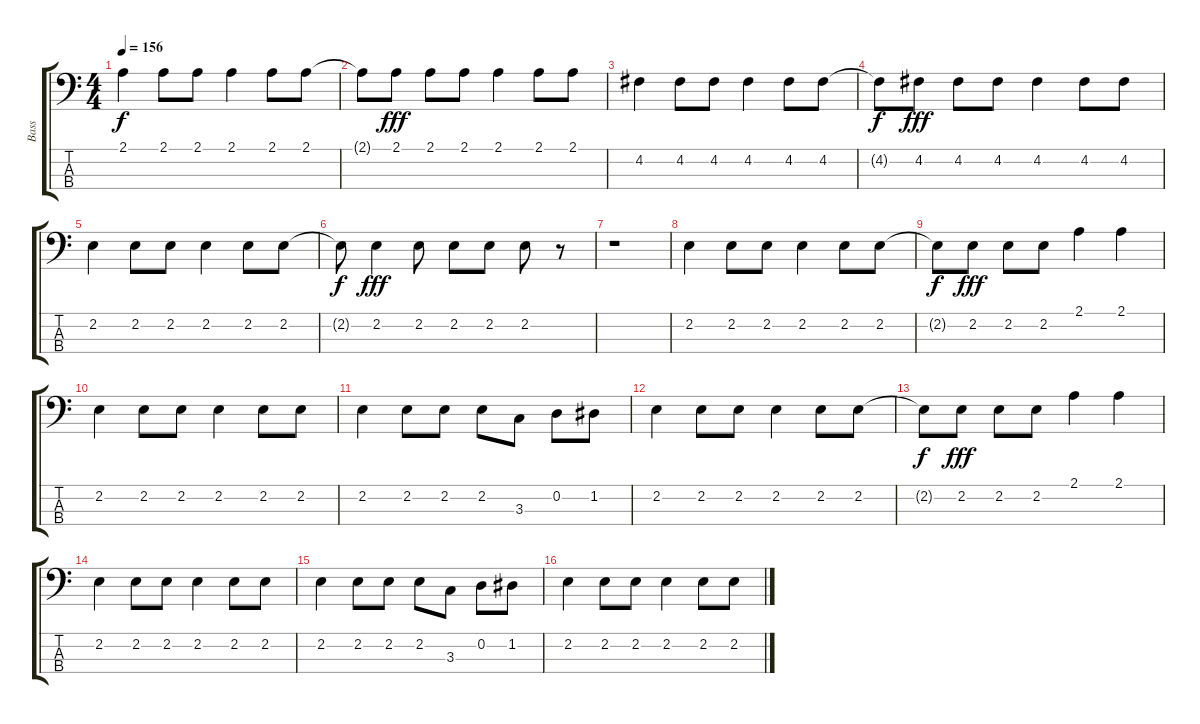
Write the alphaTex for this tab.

\track ("Bass" "Bass") {instrument electricbassfinger}
\staff {score tabs}
\tuning (G2 D2 A1 E1) {hide}
\ts (4 4)
\tempo 156
\clef f4
\ks c
2.1.4{dy f} 2.1.8 2.1.8 2.1.4 2.1.8 2.1.8 |
2.1{t}.8 2.1.8{dy fff} 2.1.8 2.1.8 2.1.4 2.1.8 2.1.8 |
4.2.4 4.2.8 4.2.8 4.2.4 4.2.8 4.2.8 |
4.2{t}.8{dy f} 4.2.8{dy fff} 4.2.8 4.2.8 4.2.4 4.2.8 4.2.8 |
2.2.4 2.2.8 2.2.8 2.2.4 2.2.8 2.2.8 |
2.2{t}.8{dy f} 2.2.4{dy fff} 2.2.8 2.2.8 2.2.8 2.2.8 r.8 |
r.1 |
2.2.4 2.2.8 2.2.8 2.2.4 2.2.8 2.2.8 |
2.2{t}.8{dy f} 2.2.8{dy fff} 2.2.8 2.2.8 2.1.4 2.1.4 |
2.2.4 2.2.8 2.2.8 2.2.4 2.2.8 2.2.8 |
2.2.4 2.2.8 2.2.8 2.2.8 3.3.8 0.2.8 1.2.8 |
2.2.4 2.2.8 2.2.8 2.2.4 2.2.8 2.2.8 |
2.2{t}.8{dy f} 2.2.8{dy fff} 2.2.8 2.2.8 2.1.4 2.1.4 |
2.2.4 2.2.8 2.2.8 2.2.4 2.2.8 2.2.8 |
2.2.4 2.2.8 2.2.8 2.2.8 3.3.8 0.2.8 1.2.8 |
2.2.4 2.2.8 2.2.8 2.2.4 2.2.8 2.2.8
